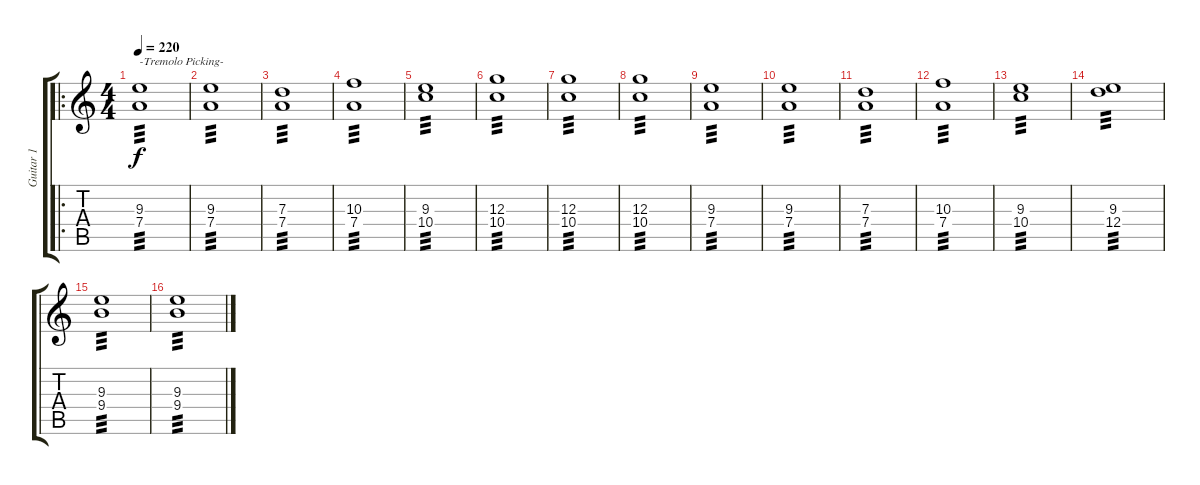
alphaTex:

\track ("Guitar 1" "Guitar 1") {instrument acousticguitarsteel}
\staff {score tabs}
\tuning (E4 B3 G3 D3 A2 E2) {hide}
\ro
\ts (4 4)
\tempo 220
\clef g2
\ks c
(9.3 7.4).1{txt "-Tremolo Picking-" tp 3 dy f instrument acousticguitarsteel} |
(9.3 7.4).1{tp 3} |
(7.3 7.4).1{tp 3} |
(10.3 7.4).1{tp 3} |
(9.3 10.4).1{tp 3} |
(12.3 10.4).1{tp 3} |
(12.3 10.4).1{tp 3} |
(12.3 10.4).1{tp 3} |
(9.3 7.4).1{tp 3} |
(9.3 7.4).1{tp 3} |
(7.3 7.4).1{tp 3} |
(10.3 7.4).1{tp 3} |
(9.3 10.4).1{tp 3} |
(9.3 12.4).1{tp 3} |
(9.3 9.4).1{tp 3} |
(9.3 9.4).1{tp 3}
